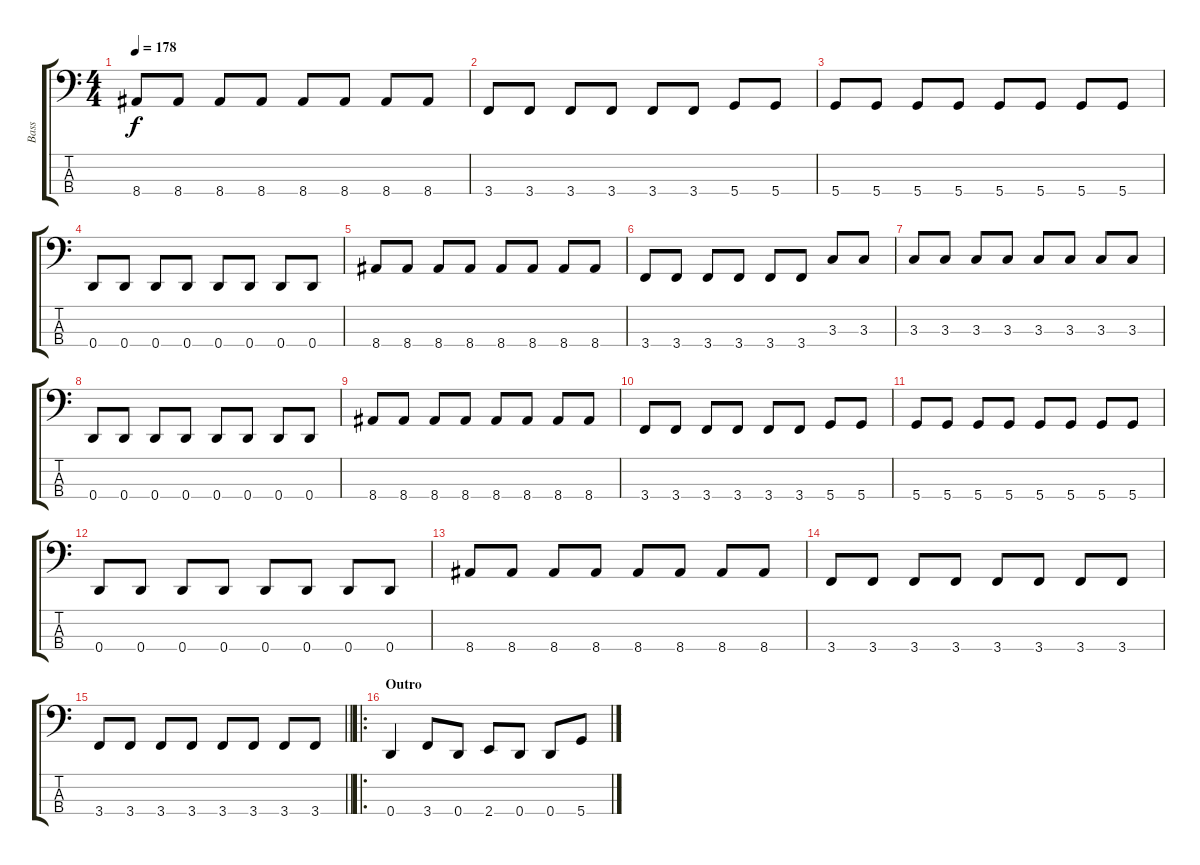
\track ("Bass" "Bass") {instrument electricbassfinger}
\staff {score tabs}
\tuning (G2 D2 A1 D1) {hide}
\ts (4 4)
\tempo 178
\clef f4
\ks c
8.4.8{dy f} 8.4.8 8.4.8 8.4.8 8.4.8 8.4.8 8.4.8 8.4.8 |
3.4.8 3.4.8 3.4.8 3.4.8 3.4.8 3.4.8 5.4.8 5.4.8 |
5.4.8 5.4.8 5.4.8 5.4.8 5.4.8 5.4.8 5.4.8 5.4.8 |
0.4.8 0.4.8 0.4.8 0.4.8 0.4.8 0.4.8 0.4.8 0.4.8 |
8.4.8 8.4.8 8.4.8 8.4.8 8.4.8 8.4.8 8.4.8 8.4.8 |
3.4.8 3.4.8 3.4.8 3.4.8 3.4.8 3.4.8 3.3.8 3.3.8 |
3.3.8 3.3.8 3.3.8 3.3.8 3.3.8 3.3.8 3.3.8 3.3.8 |
0.4.8 0.4.8 0.4.8 0.4.8 0.4.8 0.4.8 0.4.8 0.4.8 |
8.4.8 8.4.8 8.4.8 8.4.8 8.4.8 8.4.8 8.4.8 8.4.8 |
3.4.8 3.4.8 3.4.8 3.4.8 3.4.8 3.4.8 5.4.8 5.4.8 |
5.4.8 5.4.8 5.4.8 5.4.8 5.4.8 5.4.8 5.4.8 5.4.8 |
0.4.8 0.4.8 0.4.8 0.4.8 0.4.8 0.4.8 0.4.8 0.4.8 |
8.4.8 8.4.8 8.4.8 8.4.8 8.4.8 8.4.8 8.4.8 8.4.8 |
3.4.8 3.4.8 3.4.8 3.4.8 3.4.8 3.4.8 3.4.8 3.4.8 |
\barLineRight lightlight
3.4.8 3.4.8 3.4.8 3.4.8 3.4.8 3.4.8 3.4.8 3.4.8 |
\ro
\section ("" "Outro")
0.4.4 3.4.8 0.4.8 2.4.8 0.4.8 0.4.8 5.4.8
